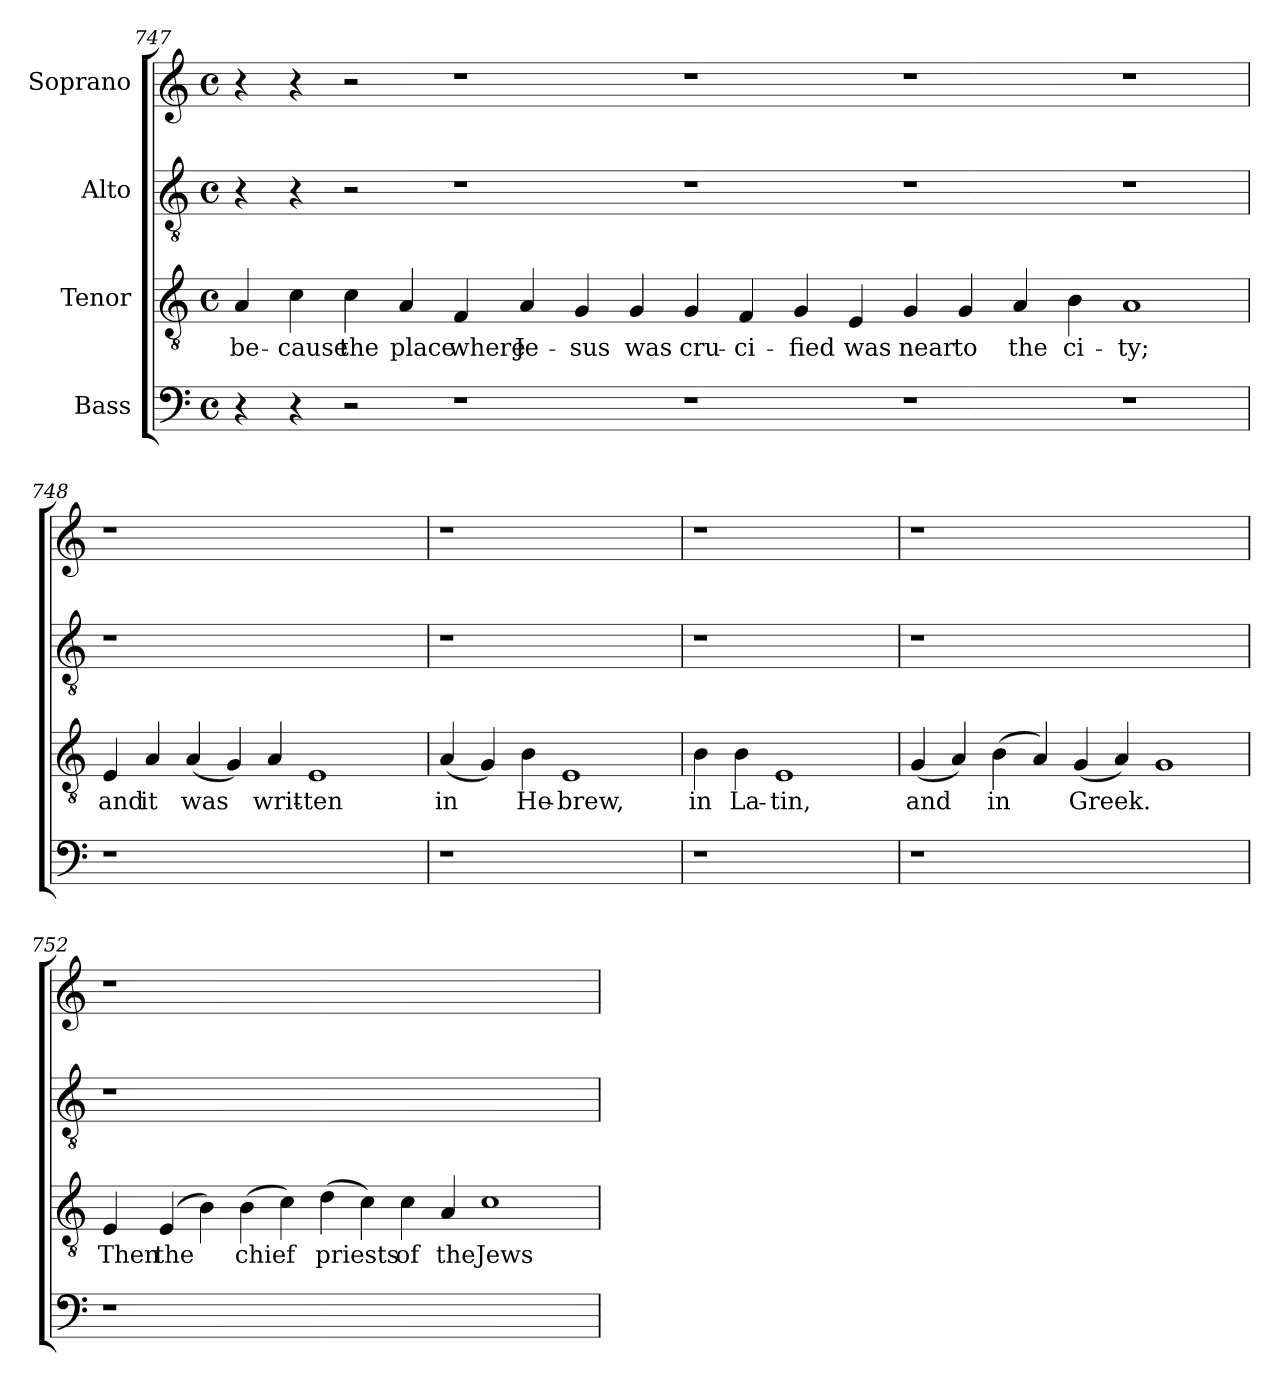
**kern	**kern	**text	**kern	**kern
*part4	*part3	*part3	*part2	*part1
*staff4	*staff3	*staff3	*staff2	*staff1
*I"Bass	*I"Tenor	*	*I"Alto	*I"Soprano
*clefF4	*clefGv2	*	*clefGv2	*clefG2
*	*ITrd7c12	*	*ITrd7c12	*
*k[]	*k[]	*	*k[]	*k[]
*C:	*C:	*	*C:	*C:
*M4/4	*M4/4	*	*M4/4	*M4/4
*met(c)	*met(c)	*	*met(c)	*met(c)
=747	=747	=747	=747	=747
!	!	!LO:LY:b:color=#000000	!	!
4r	4AAi/	be-	4r	4r
!	!	!LO:LY:b:color=#000000	!	!
4r	4Ci\	-cause	4r	4r
!	!	!LO:LY:b:color=#000000	!	!
2r	4Ci\	the	2r	2r
!	!	!LO:LY:b:color=#000000	!	!
.	4AAi/	place	.	.
!	!	!LO:LY:b:color=#000000	!	!
1r	4FFi/	where	1r	1r
!	!	!LO:LY:b:color=#000000	!	!
.	4AAi/	Je-	.	.
!	!	!LO:LY:b:color=#000000	!	!
.	4GGi/	-sus	.	.
!	!	!LO:LY:b:color=#000000	!	!
.	4GGi/	was	.	.
!	!	!LO:LY:b:color=#000000	!	!
1r	4GGi/	cru-	1r	1r
!	!	!LO:LY:b:color=#000000	!	!
.	4FFi/	-ci-	.	.
!	!	!LO:LY:b:color=#000000	!	!
.	4GGi/	-fied	.	.
!	!	!LO:LY:b:color=#000000	!	!
.	4EEi/	was	.	.
!	!	!LO:LY:b:color=#000000	!	!
1r	4GGi/	near	1r	1r
!	!	!LO:LY:b:color=#000000	!	!
.	4GGi/	to	.	.
!	!	!LO:LY:b:color=#000000	!	!
.	4AAi/	the	.	.
!	!	!LO:LY:b:color=#000000	!	!
.	4BBi\	ci-	.	.
!	!	!LO:LY:b:color=#000000	!	!
1r	1AAi	-ty;	1r	1r
!!LO:LB:g=z
=748	=748	=748	=748	=748
!LO:N:vis=1	!	!	!	!
!	!	!LO:LY:b:color=#000000	!LO:N:vis=1	!LO:N:vis=1
1r	4EEi/	and	1r	1r
!	!	!LO:LY:b:color=#000000	!	!
.	4AAi/	it	.	.
!	!	!LO:LY:b:color=#000000	!	!
.	(4AAi/	was	.	.
.	4GGi/)	.	.	.
!	!	!LO:LY:b:color=#000000	!	!
1ryy	4AAi/	writ-	1ryy	1ryy
!	!	!LO:LY:b:color=#000000	!	!
.	1EEi	-ten	.	.
4ryy	.	.	4ryy	4ryy
=749	=749	=749	=749	=749
!LO:N:vis=1	!	!	!	!
!	!	!LO:LY:b:color=#000000	!LO:N:vis=1	!LO:N:vis=1
1r	(4AAi/	in	1r	1r
.	4GGi/)	.	.	.
!	!	!LO:LY:b:color=#000000	!	!
.	4BBi\	He-	.	.
!	!	!LO:LY:b:color=#000000	!	!
.	1EEi	-brew,	.	.
2.ryy	.	.	2.ryy	2.ryy
=750	=750	=750	=750	=750
!LO:N:vis=1	!	!	!	!
!	!	!LO:LY:b:color=#000000	!LO:N:vis=1	!LO:N:vis=1
1r	4BBi\	in	1r	1r
!	!	!LO:LY:b:color=#000000	!	!
.	4BBi\	La-	.	.
!	!	!LO:LY:b:color=#000000	!	!
.	1EEi	-tin,	.	.
2ryy	.	.	2ryy	2ryy
=751	=751	=751	=751	=751
!LO:N:vis=1	!	!	!	!
!	!	!LO:LY:b:color=#000000	!LO:N:vis=1	!LO:N:vis=1
1r	(4GGi/	and	1r	1r
.	4AAi/)	.	.	.
!	!	!LO:LY:b:color=#000000	!	!
.	(4BBi\	in	.	.
.	4AAi/)	.	.	.
!	!	!LO:LY:b:color=#000000	!	!
1.ryy	(4GGi/	Greek.	1.ryy	1.ryy
.	4AAi/)	.	.	.
.	1GGi	.	.	.
!!LO:PB:g=z
=752	=752	=752	=752	=752
!LO:N:vis=1	!	!	!	!
!	!	!LO:LY:b:color=#000000	!LO:N:vis=1	!LO:N:vis=1
1r	4EEi/	Then	1r	1r
!	!	!LO:LY:b:color=#000000	!	!
.	(4EEi/	the	.	.
.	4BBi\)	.	.	.
!	!	!LO:LY:b:color=#000000	!	!
.	(4BBi\	chief	.	.
0ryy	4Ci\)	.	0ryy	0ryy
!	!	!LO:LY:b:color=#000000	!	!
.	(4Di\	priests	.	.
.	4Ci\)	.	.	.
!	!	!LO:LY:b:color=#000000	!	!
.	4Ci\	of	.	.
!	!	!LO:LY:b:color=#000000	!	!
.	4AAi/	the	.	.
!	!	!LO:LY:b:color=#000000	!	!
.	1Ci	Jews	.	.
4ryy	.	.	4ryy	4ryy
=	=	=	=	=
*-	*-	*-	*-	*-
